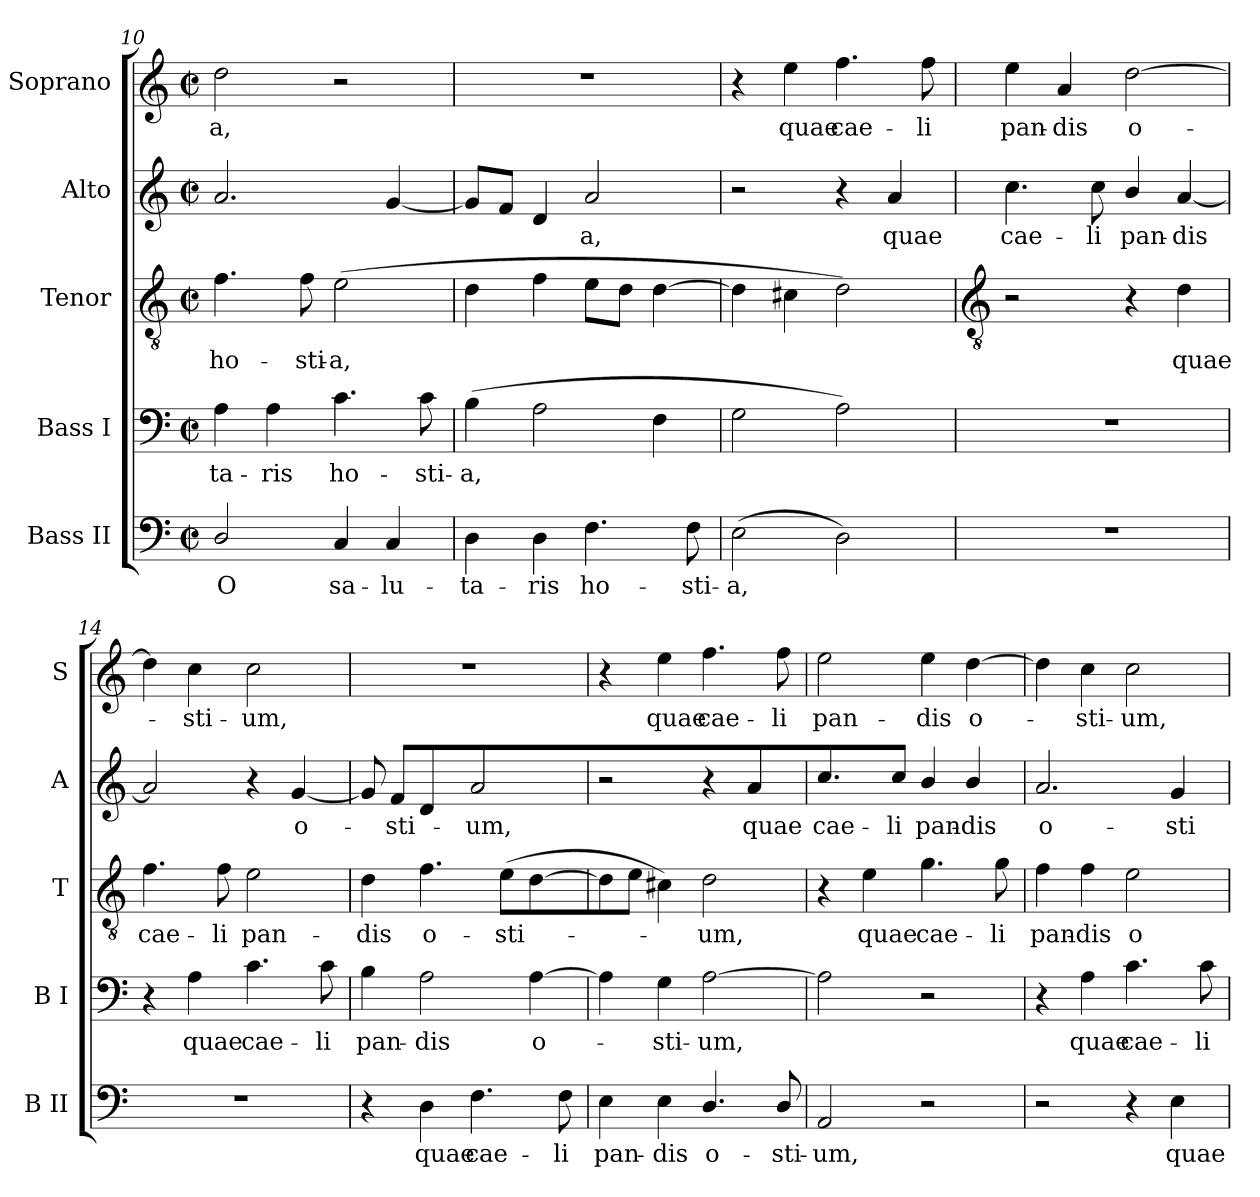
**kern	**text	**kern	**text	**kern	**text	**kern	**text	**kern	**text
*part5	*part5	*part4	*part4	*part3	*part3	*part2	*part2	*part1	*part1
*staff5	*staff5	*staff4	*staff4	*staff3	*staff3	*staff2	*staff2	*staff1	*staff1
*I"Bass II	*	*I"Bass I	*	*I"Tenor	*	*I"Alto	*	*I"Soprano	*
*I'B II	*	*I'B I	*	*I'T	*	*I'A	*	*I'S	*
*clefF4	*	*clefF4	*	*clefGv2	*	*clefG2	*	*clefG2	*
*k[]	*	*k[]	*	*k[]	*	*k[]	*	*k[]	*
*C:	*	*C:	*	*C:	*	*C:	*	*C:	*
*M2/2	*	*M2/2	*	*M2/2	*	*M2/2	*	*M2/2	*
*met(c|)	*	*met(c|)	*	*met(c|)	*	*met(c|)	*	*met(c|)	*
=10	=10	=10	=10	=10	=10	=10	=10	=10	=10
!	!LO:LY:b	!	!LO:LY:b	!	!LO:LY:b	!	!	!	!LO:LY:b
2D/	O	4A	-ta-	4.f	ho-	2.a	.	2dd	-a,
!	!	!	!LO:LY:b	!	!	!	!	!	!
.	.	4A	-ris	.	.	.	.	.	.
!	!	!	!	!	!LO:LY:b	!	!	!	!
.	.	.	.	8f	-sti-	.	.	.	.
!	!LO:LY:b	!	!LO:LY:b	!	!LO:LY:b	!	!	!	!
4C	sa-	4.c	ho-	(>2e	-a,	.	.	2r	.
!	!LO:LY:b	!	!	!	!	!	!	!	!
4C	-lu-	.	.	.	.	[4g	.	.	.
!	!	!	!LO:LY:b	!	!	!	!	!	!
.	.	8c	-sti-	.	.	.	.	.	.
=11	=11	=11	=11	=11	=11	=11	=11	=11	=11
!	!LO:LY:b	!	!LO:LY:b	!	!	!	!	!	!
4D	-ta-	(>4B	-a,	4d	.	8g]	.	1r	.
.	.	.	.	.	.	8fJ	.	.	.
!	!LO:LY:b	!	!	!	!	!	!	!	!
4D	-ris	2A	.	4f	.	4d	.	.	.
!	!LO:LY:b	!	!	!	!	!	!LO:LY:b	!	!
4.F	ho-	.	.	8eL	.	2a	a,	.	.
.	.	.	.	8dJ	.	.	.	.	.
.	.	4F	.	[4d	.	.	.	.	.
!	!LO:LY:b	!	!	!	!	!	!	!	!
8F	-sti-	.	.	.	.	.	.	.	.
=12	=12	=12	=12	=12	=12	=12	=12	=12	=12
!	!LO:LY:b	!	!	!	!	!	!	!	!
(>2E	-a,	2G	.	4d]	.	2r	.	4r	.
!	!	!	!	!	!	!	!	!	!LO:LY:b
.	.	.	.	4c#X	.	.	.	4ee	quae
!	!	!	!	!	!	!	!	!	!LO:LY:b
2D)	.	2A)	.	2d)	.	4r	.	4.ff	cae-
!	!	!	!	!	!	!	!LO:LY:b	!	!
.	.	.	.	.	.	4a	quae	.	.
!	!	!	!	!	!	!	!	!	!LO:LY:b
.	.	.	.	.	.	.	.	8ff	-li
!!LO:LB:g=z
=13	=13	=13	=13	=13	=13	=13	=13	=13	=13
*	*	*	*	*clefGv2	*	*	*	*	*
!	!	!	!	!	!	!	!LO:LY:b	!	!LO:LY:b
1r	.	1r	.	2r	.	4.cc	cae-	4ee	pan-
!	!	!	!	!	!	!	!	!	!LO:LY:b
.	.	.	.	.	.	.	.	4a	-dis
!	!	!	!	!	!	!	!LO:LY:b	!	!
.	.	.	.	.	.	8cc	-li	.	.
!	!	!	!	!	!	!	!LO:LY:b	!	!LO:LY:b
.	.	.	.	4r	.	4b/	pan-	[2dd	o-
!	!	!	!	!	!LO:LY:b	!	!LO:LY:b	!	!
.	.	.	.	4d	quae	[4a	-dis	.	.
=14	=14	=14	=14	=14	=14	=14	=14	=14	=14
!	!	!	!	!	!LO:LY:b	!	!	!	!
1r	.	4r	.	4.f	cae-	2a]	.	4dd]	.
!	!	!	!LO:LY:b	!	!	!	!	!	!LO:LY:b
.	.	4A	quae	.	.	.	.	4cc	sti-
!	!	!	!	!	!LO:LY:b	!	!	!	!
.	.	.	.	8f	-li	.	.	.	.
!	!	!	!LO:LY:b	!	!LO:LY:b	!	!	!	!LO:LY:b
.	.	4.c	cae-	2e	pan-	4r	.	2cc	-um,
!	!	!	!	!	!	!	!LO:LY:b	!	!
.	.	.	.	.	.	[4g	o-	.	.
!	!	!	!LO:LY:b	!	!	!	!	!	!
.	.	8c	-li	.	.	.	.	.	.
=15	=15	=15	=15	=15	=15	=15	=15	=15	=15
!	!	!	!LO:LY:b	!	!LO:LY:b	!	!	!	!
4r	.	4B	pan-	4d	-dis	8g]	.	1r	.
!	!	!	!	!	!	!	!LO:LY:b	!	!
.	.	.	.	.	.	8fL	sti-	.	.
!	!LO:LY:b	!	!LO:LY:b	!	!LO:LY:b	!	!	!	!
4D	quae	2A	-dis	4.f	o-	4d	.	.	.
!	!LO:LY:b	!	!	!	!	!	!LO:LY:b	!	!
4.F	cae-	.	.	.	.	2a	um,	.	.
!	!	!	!	!	!LO:LY:b	!	!	!	!
.	.	.	.	(>8eL	-sti-	.	.	.	.
!	!	!	!LO:LY:b	!	!	!	!	!	!
.	.	[4A	o-	[4d	.	.	.	.	.
!	!LO:LY:b	!	!	!	!	!	!	!	!
8F	-li	.	.	.	.	.	.	.	.
=16	=16	=16	=16	=16	=16	=16	=16	=16	=16
!	!LO:LY:b	!	!	!	!	!	!	!	!
4E	pan-	4A]	.	8d]	.	2r	.	4r	.
.	.	.	.	8eJ	.	.	.	.	.
!	!LO:LY:b	!	!LO:LY:b	!	!	!	!	!	!LO:LY:b
4E	-dis	4G	sti-	4c#X)	.	.	.	4ee	quae
!	!LO:LY:b	!	!LO:LY:b	!	!LO:LY:b	!	!	!	!LO:LY:b
4.D/	o-	[2A	-um,	2d	um,	4r	.	4.ff	cae-
!	!	!	!	!	!	!	!LO:LY:b	!	!
.	.	.	.	.	.	4a	quae	.	.
!	!LO:LY:b	!	!	!	!	!	!	!	!LO:LY:b
8D/	-sti-	.	.	.	.	.	.	8ff	-li
=17	=17	=17	=17	=17	=17	=17	=17	=17	=17
!	!LO:LY:b	!	!	!	!	!	!LO:LY:b	!	!LO:LY:b
2AA	-um,	2A]	.	4r	.	4.cc	cae-	2ee	pan-
!	!	!	!	!	!LO:LY:b	!	!	!	!
.	.	.	.	4e	quae	.	.	.	.
!	!	!	!	!	!	!	!LO:LY:b	!	!
.	.	.	.	.	.	8ccJ	-li	.	.
!	!	!	!	!	!LO:LY:b	!	!LO:LY:b	!	!LO:LY:b
2r	.	2r	.	4.g	cae-	4b/	pan-	4ee	-dis
!	!	!	!	!	!	!	!LO:LY:b	!	!LO:LY:b
.	.	.	.	.	.	4b/	-dis	[4dd	o-
!	!	!	!	!	!LO:LY:b	!	!	!	!
.	.	.	.	8g	-li	.	.	.	.
=18	=18	=18	=18	=18	=18	=18	=18	=18	=18
!	!	!	!	!	!LO:LY:b	!	!LO:LY:b	!	!
2r	.	4r	.	4f	pan-	2.a	o-	4dd]	.
!	!	!	!LO:LY:b	!	!LO:LY:b	!	!	!	!LO:LY:b
.	.	4A	quae	4f	-dis	.	.	4cc	sti-
!	!	!	!LO:LY:b	!	!LO:LY:b	!	!	!	!LO:LY:b
4r	.	4.c	cae-	2e	o-	.	.	2cc	-um,
!	!LO:LY:b	!	!	!	!	!	!LO:LY:b	!	!
4E	quae	.	.	.	.	4g	-sti-	.	.
!	!	!	!LO:LY:b	!	!	!	!	!	!
.	.	8c	-li	.	.	.	.	.	.
=	=	=	=	=	=	=	=	=	=
*-	*-	*-	*-	*-	*-	*-	*-	*-	*-
